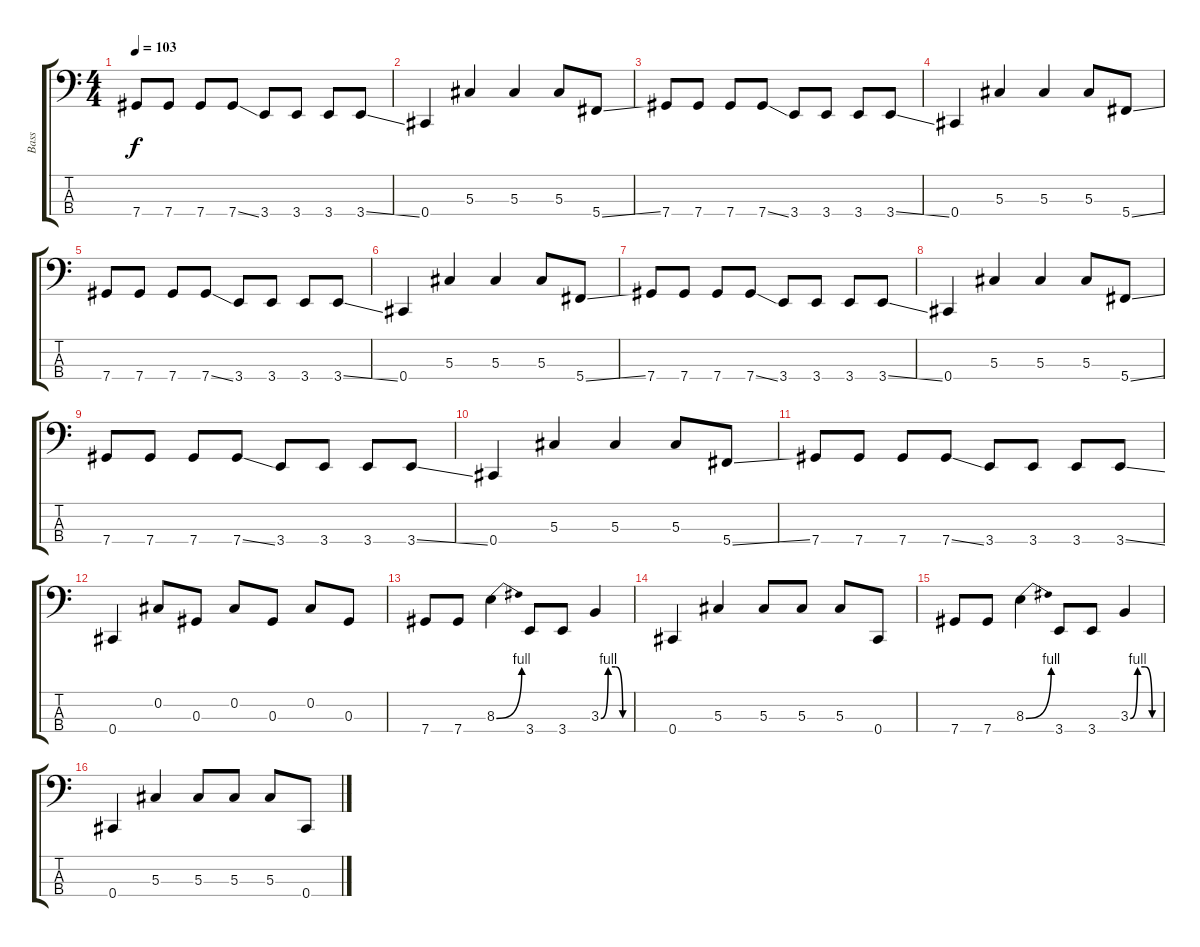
\track ("Bass" "Bass") {instrument electricbasspick}
\staff {score tabs}
\tuning (Gb2 Db2 Ab1 Db1) {hide}
\ts (4 4)
\tempo 103
\clef f4
\ks c
7.4.8{dy f} 7.4.8 7.4.8 7.4{ss}.8 3.4.8 3.4.8 3.4.8 3.4{ss}.8 |
0.4.4 5.3.4 5.3.4 5.3.8 5.4{ss}.8 |
7.4.8 7.4.8 7.4.8 7.4{ss}.8 3.4.8 3.4.8 3.4.8 3.4{ss}.8 |
0.4.4 5.3.4 5.3.4 5.3.8 5.4{ss}.8 |
7.4.8 7.4.8 7.4.8 7.4{ss}.8 3.4.8 3.4.8 3.4.8 3.4{ss}.8 |
0.4.4 5.3.4 5.3.4 5.3.8 5.4{ss}.8 |
7.4.8 7.4.8 7.4.8 7.4{ss}.8 3.4.8 3.4.8 3.4.8 3.4{ss}.8 |
0.4.4 5.3.4 5.3.4 5.3.8 5.4{ss}.8 |
7.4.8 7.4.8 7.4.8 7.4{ss}.8 3.4.8 3.4.8 3.4.8 3.4{ss}.8 |
0.4.4 5.3.4 5.3.4 5.3.8 5.4{ss}.8 |
7.4.8 7.4.8 7.4.8 7.4{ss}.8 3.4.8 3.4.8 3.4.8 3.4{ss}.8 |
0.4.4 0.2.8 0.3.8 0.2.8 0.3.8 0.2.8 0.3.8 |
7.4.8 7.4.8 8.3{be (bend 0 0 60 4)}.4 3.4.8 3.4.8 3.3{be (custom 0 0 15 4 30 4 45 0 60 0)}.4 |
0.4.4 5.3.4 5.3.8 5.3.8 5.3.8 0.4.8 |
7.4.8 7.4.8 8.3{be (bend 0 0 60 4)}.4 3.4.8 3.4.8 3.3{be (custom 0 0 15 4 30 4 45 0 60 0)}.4 |
0.4.4 5.3.4 5.3.8 5.3.8 5.3.8 0.4.8
